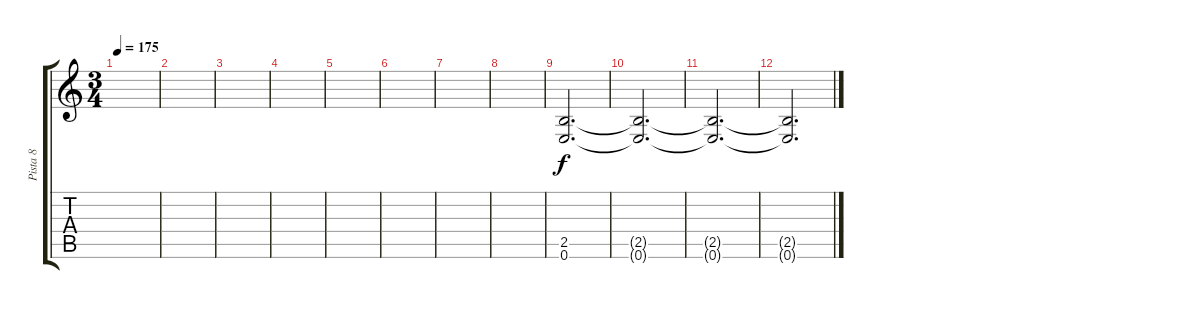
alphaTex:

\track ("Pista 8" "Pista 8") {instrument overdrivenguitar}
\staff {score tabs}
\tuning (E4 B3 G3 D3 A2 E2) {hide}
\ts (3 4)
\tempo 175
\clef g2
\ks c
|
|
|
|
|
|
|
|
(2.5 0.6).2{d volume 0} |
(2.5{t} 0.6{t}).2{d} |
(2.5{t} 0.6{t}).2{d} |
(2.5{t} 0.6{t}).2{d}
